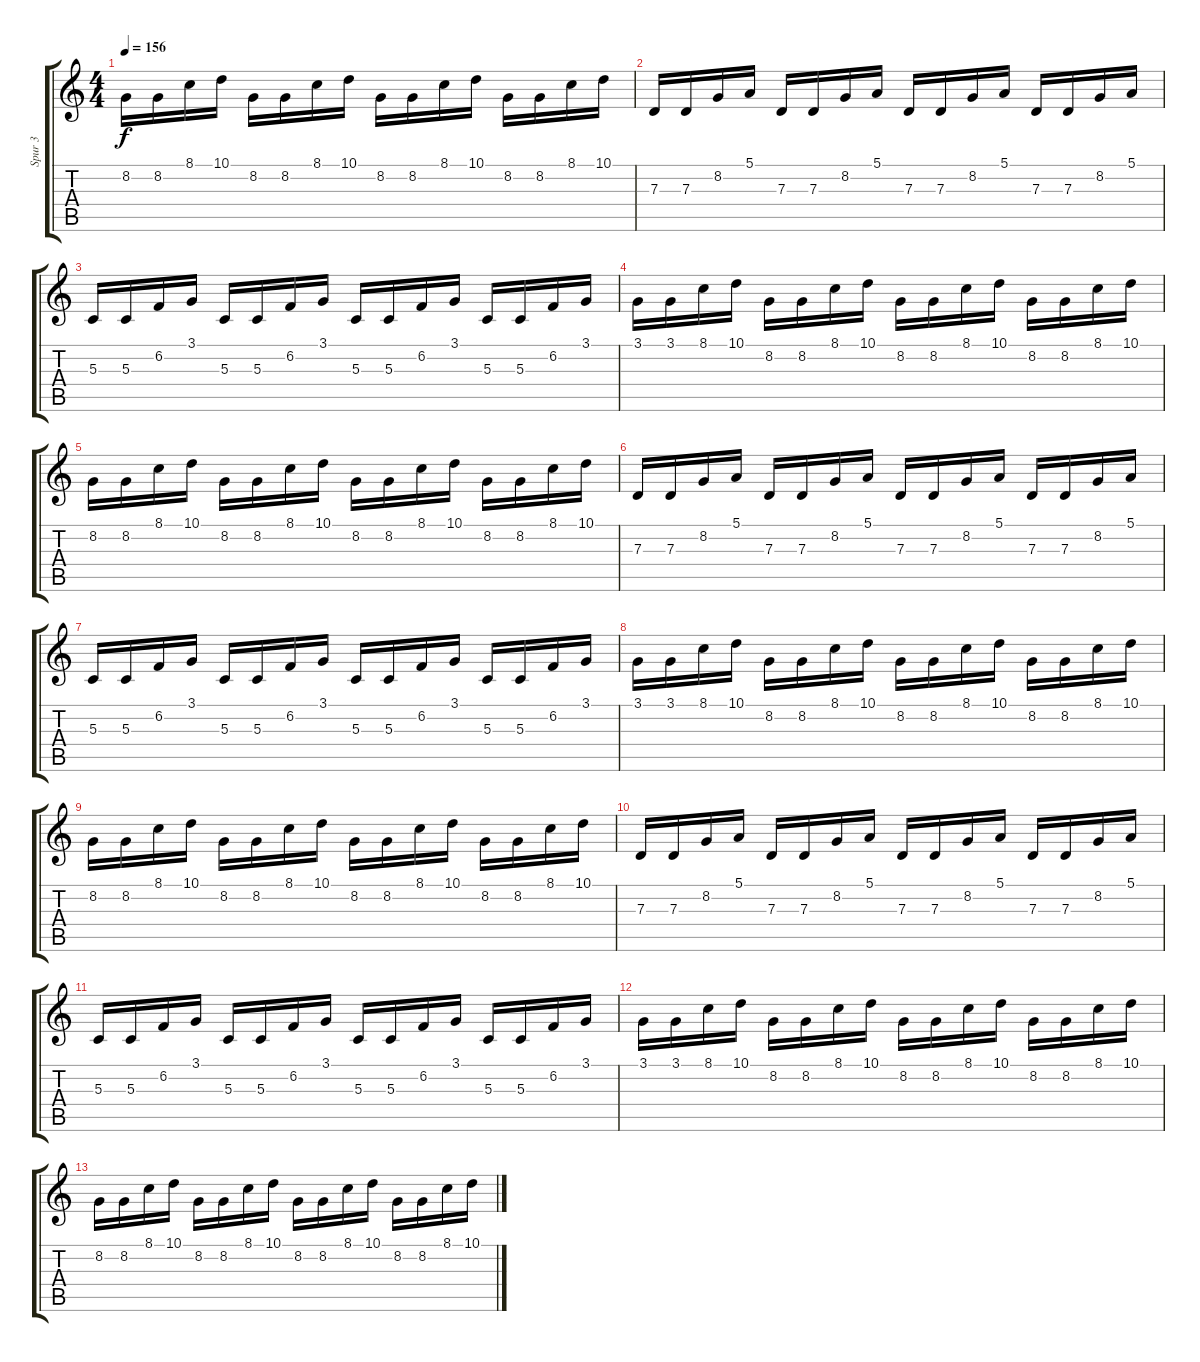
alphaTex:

\track ("Spur 3" "Spur 3") {instrument fx4atmosphere}
\staff {score tabs}
\tuning (E4 B3 G3 D3 A2 E2) {hide}
\ts (4 4)
\tempo 156
\clef g2
\ks c
8.2.16{dy f} 8.2.16 8.1.16 10.1.16 8.2.16 8.2.16 8.1.16 10.1.16 8.2.16 8.2.16 8.1.16 10.1.16 8.2.16 8.2.16 8.1.16 10.1.16 |
7.3.16 7.3.16 8.2.16 5.1.16 7.3.16 7.3.16 8.2.16 5.1.16 7.3.16 7.3.16 8.2.16 5.1.16 7.3.16 7.3.16 8.2.16 5.1.16 |
5.3.16 5.3.16 6.2.16 3.1.16 5.3.16 5.3.16 6.2.16 3.1.16 5.3.16 5.3.16 6.2.16 3.1.16 5.3.16 5.3.16 6.2.16 3.1.16 |
3.1.16 3.1.16 8.1.16 10.1.16 8.2.16 8.2.16 8.1.16 10.1.16 8.2.16 8.2.16 8.1.16 10.1.16 8.2.16 8.2.16 8.1.16 10.1.16 |
8.2.16 8.2.16 8.1.16 10.1.16 8.2.16 8.2.16 8.1.16 10.1.16 8.2.16 8.2.16 8.1.16 10.1.16 8.2.16 8.2.16 8.1.16 10.1.16 |
7.3.16 7.3.16 8.2.16 5.1.16 7.3.16 7.3.16 8.2.16 5.1.16 7.3.16 7.3.16 8.2.16 5.1.16 7.3.16 7.3.16 8.2.16 5.1.16 |
5.3.16 5.3.16 6.2.16 3.1.16 5.3.16 5.3.16 6.2.16 3.1.16 5.3.16 5.3.16 6.2.16 3.1.16 5.3.16 5.3.16 6.2.16 3.1.16 |
3.1.16 3.1.16 8.1.16 10.1.16 8.2.16 8.2.16 8.1.16 10.1.16 8.2.16 8.2.16 8.1.16 10.1.16 8.2.16 8.2.16 8.1.16 10.1.16 |
8.2.16 8.2.16 8.1.16 10.1.16 8.2.16 8.2.16 8.1.16 10.1.16 8.2.16 8.2.16 8.1.16 10.1.16 8.2.16 8.2.16 8.1.16 10.1.16 |
7.3.16 7.3.16 8.2.16 5.1.16 7.3.16 7.3.16 8.2.16 5.1.16 7.3.16 7.3.16 8.2.16 5.1.16 7.3.16 7.3.16 8.2.16 5.1.16 |
5.3.16 5.3.16 6.2.16 3.1.16 5.3.16 5.3.16 6.2.16 3.1.16 5.3.16 5.3.16 6.2.16 3.1.16 5.3.16 5.3.16 6.2.16 3.1.16 |
3.1.16 3.1.16 8.1.16 10.1.16 8.2.16 8.2.16 8.1.16 10.1.16 8.2.16 8.2.16 8.1.16 10.1.16 8.2.16 8.2.16 8.1.16 10.1.16 |
8.2.16 8.2.16 8.1.16 10.1.16 8.2.16 8.2.16 8.1.16 10.1.16 8.2.16 8.2.16 8.1.16 10.1.16 8.2.16 8.2.16 8.1.16 10.1.16
